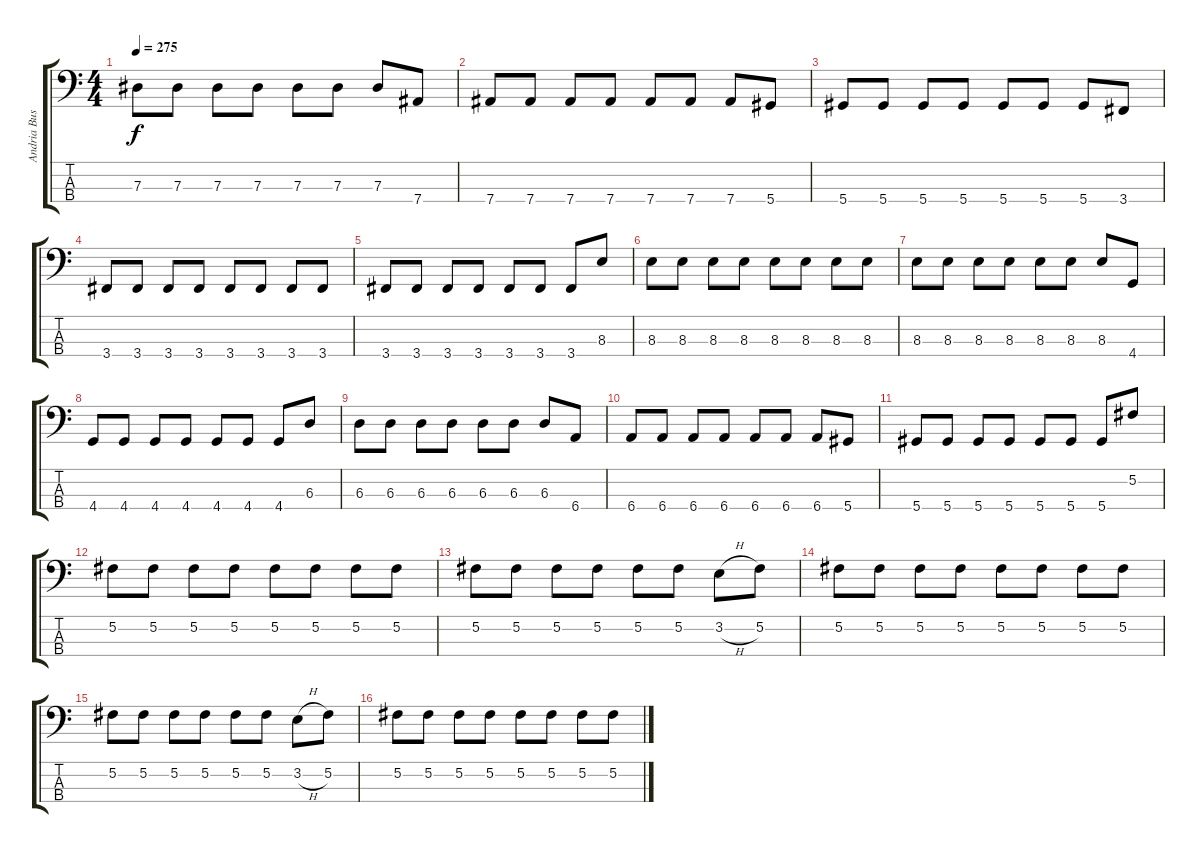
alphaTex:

\track ("Andria Busic" "Andria Bus") {instrument electricbasspick}
\staff {score tabs}
\tuning (Gb2 Db2 Ab1 Eb1) {hide}
\ts (4 4)
\tempo 275
\clef f4
\ks c
7.3.8{dy f} 7.3.8 7.3.8 7.3.8 7.3.8 7.3.8 7.3.8 7.4.8 |
7.4.8 7.4.8 7.4.8 7.4.8 7.4.8 7.4.8 7.4.8 5.4.8 |
5.4.8 5.4.8 5.4.8 5.4.8 5.4.8 5.4.8 5.4.8 3.4.8 |
3.4.8 3.4.8 3.4.8 3.4.8 3.4.8 3.4.8 3.4.8 3.4.8 |
3.4.8 3.4.8 3.4.8 3.4.8 3.4.8 3.4.8 3.4.8 8.3.8 |
8.3.8 8.3.8 8.3.8 8.3.8 8.3.8 8.3.8 8.3.8 8.3.8 |
8.3.8 8.3.8 8.3.8 8.3.8 8.3.8 8.3.8 8.3.8 4.4.8 |
4.4.8 4.4.8 4.4.8 4.4.8 4.4.8 4.4.8 4.4.8 6.3.8 |
6.3.8 6.3.8 6.3.8 6.3.8 6.3.8 6.3.8 6.3.8 6.4.8 |
6.4.8 6.4.8 6.4.8 6.4.8 6.4.8 6.4.8 6.4.8 5.4.8 |
5.4.8 5.4.8 5.4.8 5.4.8 5.4.8 5.4.8 5.4.8 5.2.8 |
5.2.8 5.2.8 5.2.8 5.2.8 5.2.8 5.2.8 5.2.8 5.2.8 |
5.2.8 5.2.8 5.2.8 5.2.8 5.2.8 5.2.8 3.2{h}.8 5.2.8 |
5.2.8 5.2.8 5.2.8 5.2.8 5.2.8 5.2.8 5.2.8 5.2.8 |
5.2.8 5.2.8 5.2.8 5.2.8 5.2.8 5.2.8 3.2{h}.8 5.2.8 |
5.2.8 5.2.8 5.2.8 5.2.8 5.2.8 5.2.8 5.2.8 5.2.8
